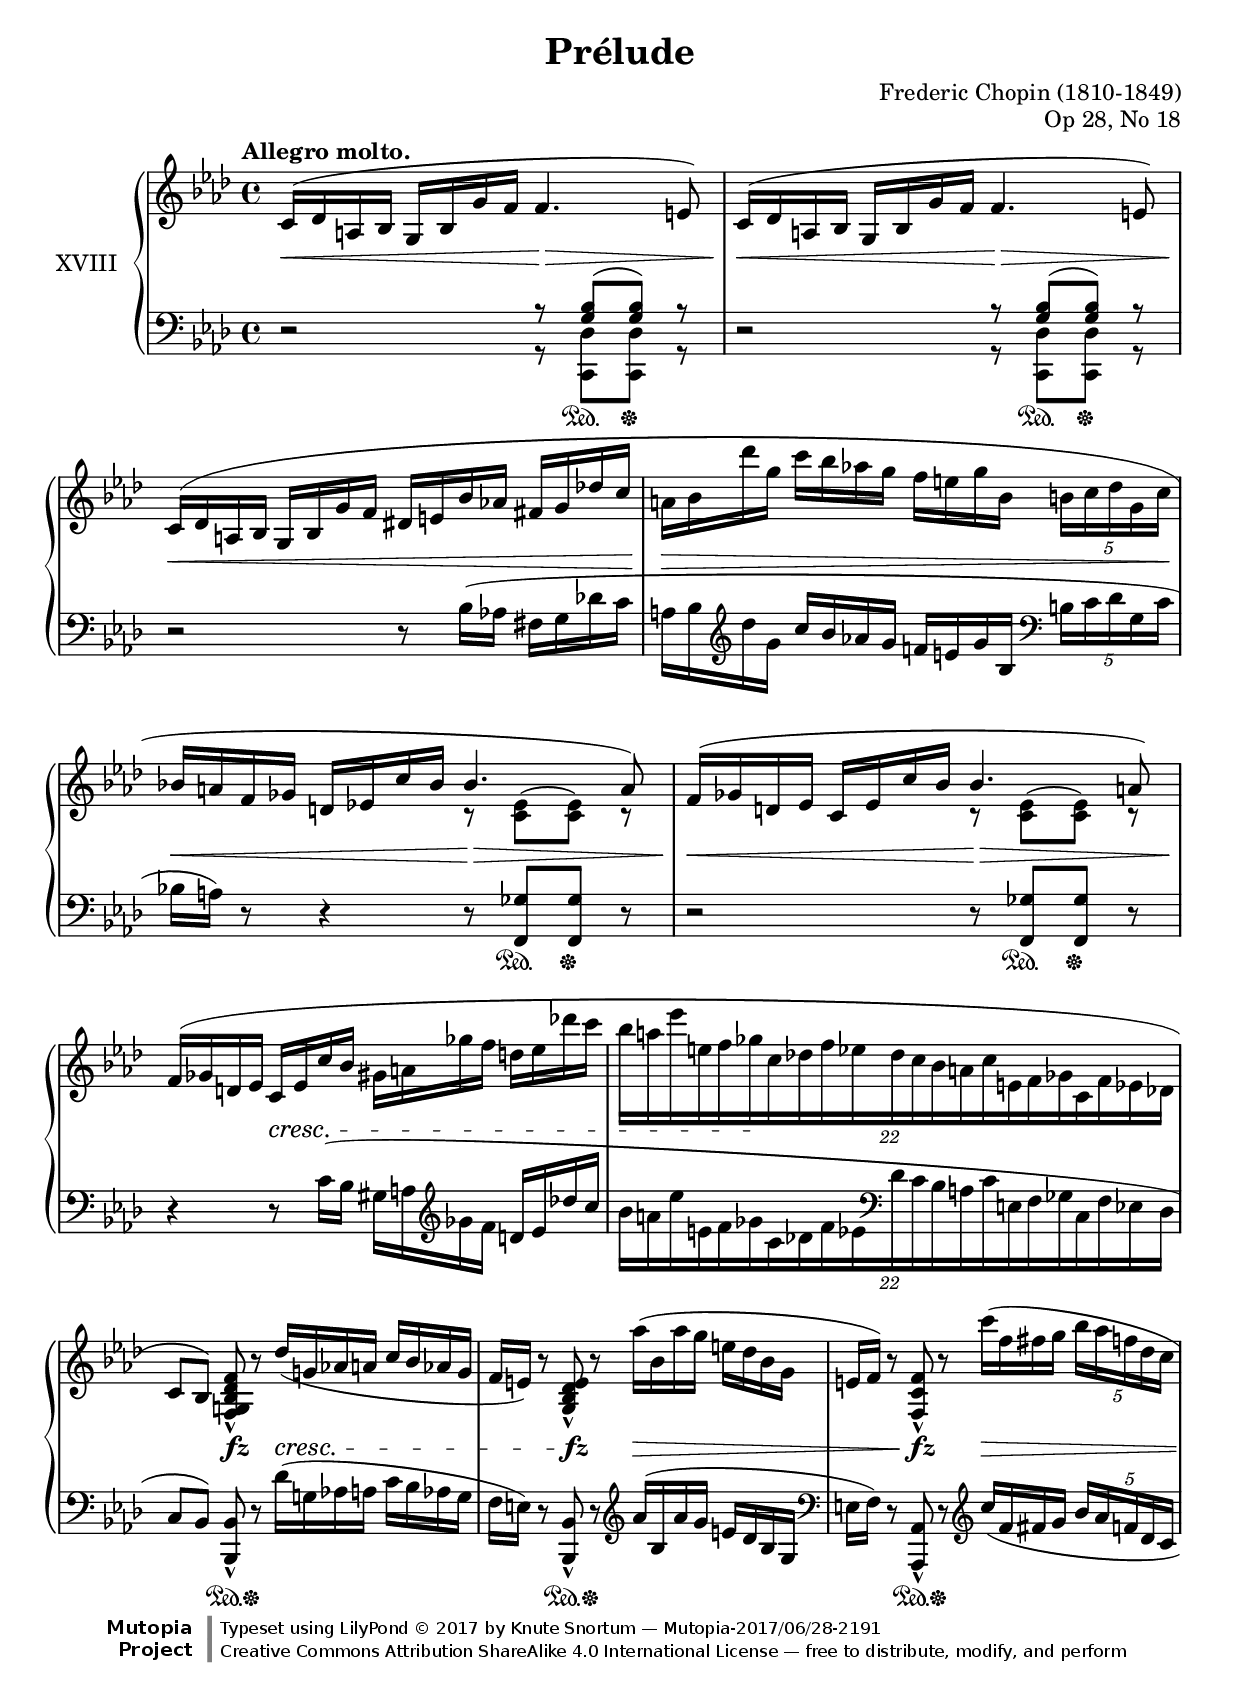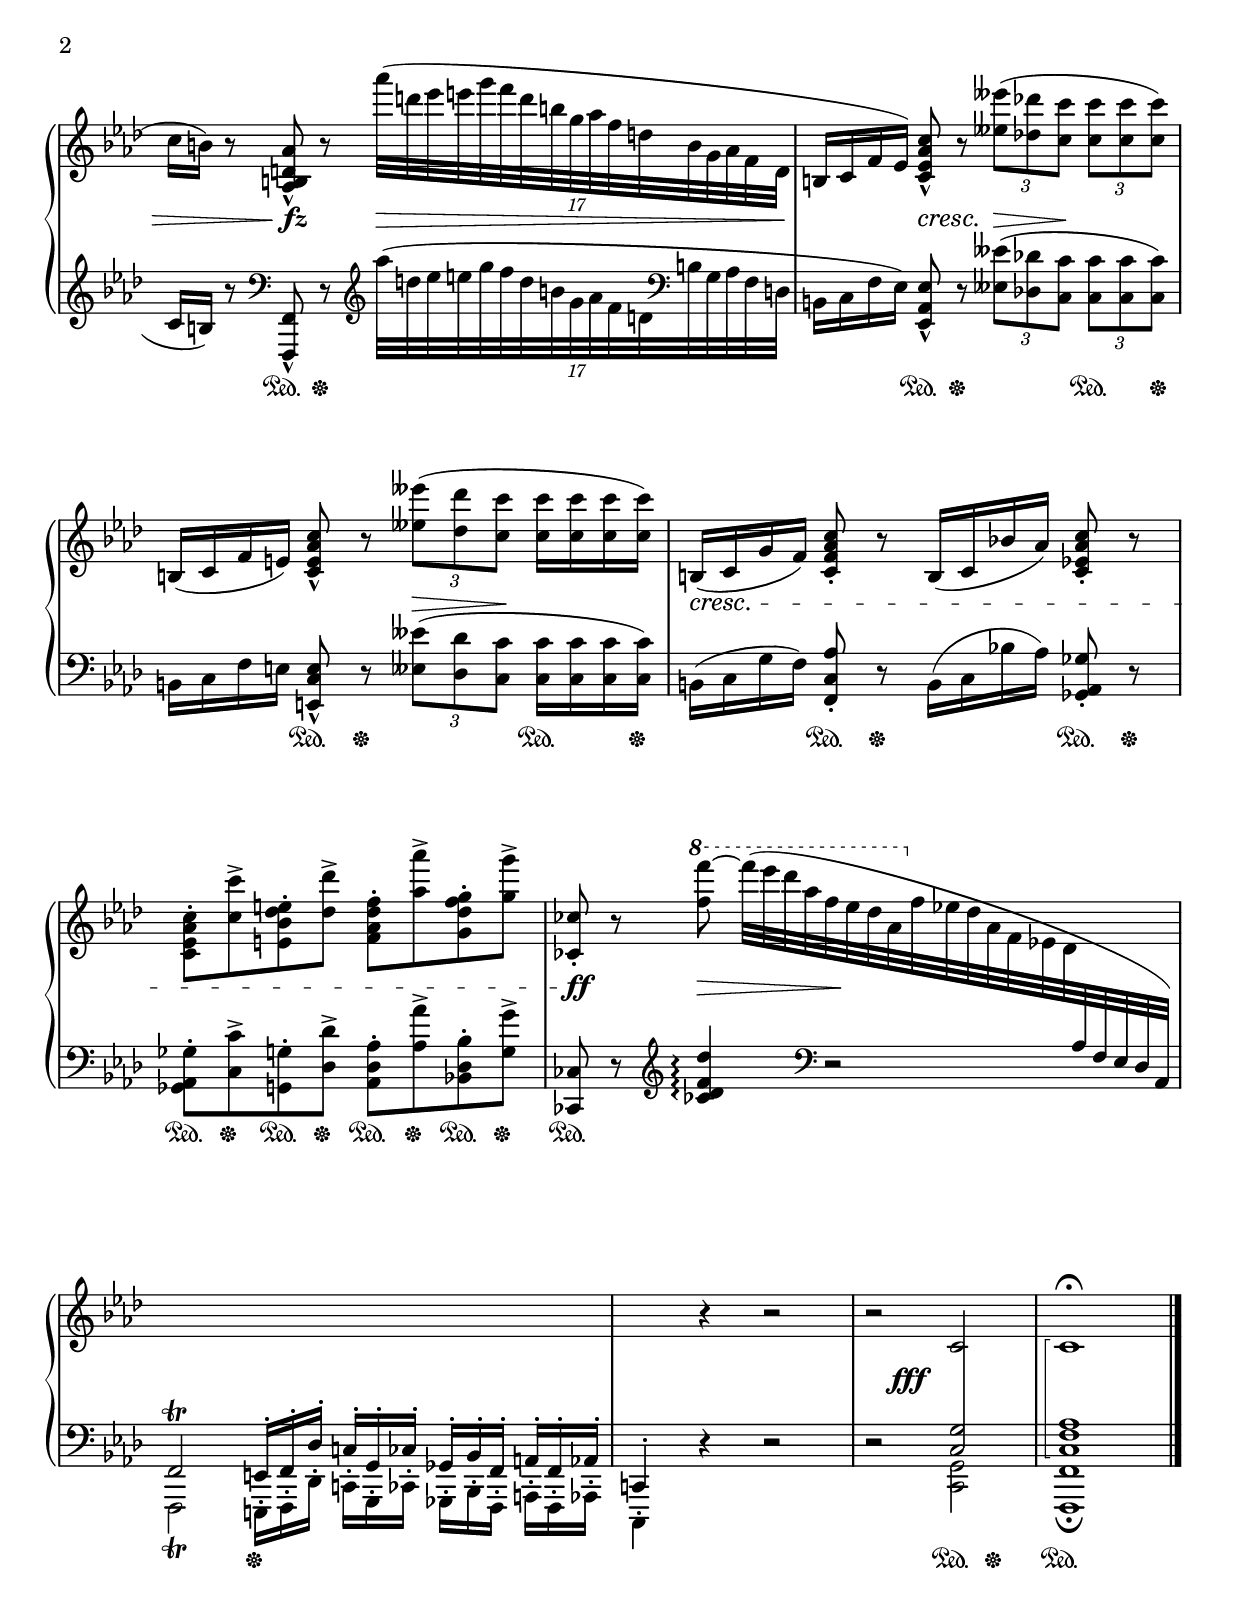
%...+....1....+....2....+....3....+....4....+....5....+....6....+....7....+....

\version "2.19.60"
\language "english"

\header {
  title = "Prélude"
  composer = "Frederic Chopin (1810-1849)"
  opus = "Op 28, No 18"
  date = "1837"
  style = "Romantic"
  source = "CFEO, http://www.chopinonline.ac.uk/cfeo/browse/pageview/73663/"
  
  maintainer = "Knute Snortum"
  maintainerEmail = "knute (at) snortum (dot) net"
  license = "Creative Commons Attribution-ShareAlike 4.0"
  
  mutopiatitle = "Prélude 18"
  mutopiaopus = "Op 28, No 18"
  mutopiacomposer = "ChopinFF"
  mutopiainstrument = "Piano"

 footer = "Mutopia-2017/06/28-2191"
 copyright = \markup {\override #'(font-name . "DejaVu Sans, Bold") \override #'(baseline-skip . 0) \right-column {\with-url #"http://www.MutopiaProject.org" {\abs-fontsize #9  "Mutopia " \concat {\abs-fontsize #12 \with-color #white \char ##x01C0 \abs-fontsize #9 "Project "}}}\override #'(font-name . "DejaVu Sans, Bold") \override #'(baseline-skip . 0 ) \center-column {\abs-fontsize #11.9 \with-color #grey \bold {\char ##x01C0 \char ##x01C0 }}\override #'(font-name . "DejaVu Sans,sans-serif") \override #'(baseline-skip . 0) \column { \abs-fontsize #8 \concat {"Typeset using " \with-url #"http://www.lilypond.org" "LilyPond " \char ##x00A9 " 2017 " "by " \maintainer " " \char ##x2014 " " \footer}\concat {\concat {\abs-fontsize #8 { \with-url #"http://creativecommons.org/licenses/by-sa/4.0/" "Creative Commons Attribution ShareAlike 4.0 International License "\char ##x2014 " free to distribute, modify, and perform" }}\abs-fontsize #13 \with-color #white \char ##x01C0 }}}
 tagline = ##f
}

sd = \sustainOn 
su = \sustainOff

staffUp = \change Staff = "upper"
staffDown = \change Staff = "lower"

omitTuplet = {
  \omit TupletBracket
  \omit TupletNumber
}

global = {
  \key f \minor
  \time 4/4
  \accidentalStyle piano
}

rightHand = \relative {
  \global
  \clef treble
  \set Score.tempoHideNote = ##t
  \tempo "Allegro molto." 4 = 112
  
  | c'16 ^( df a bf g bf g' f f4. e8 )
  | c16 ^( df a bf g bf g' f f4. e8 )
  | c16 ( df a bf  g bf g' f  ds e bf' af  fs g df' c
  | a16 bf df' g,  c bf af g  f e g bf,  \tuplet 5/4 { b c df g, c }
  | bf16 a f gf d ef c' bf  
    <<
      { \voiceOne bf4. a8 ) }
      \new Voice { \voiceTwo r8 <c, ef> ^( q ) r }
    >>
  | f16 ( gf d ef c ef c' bf  
    <<
      { \voiceOne bf4. a8 ) }
      \new Voice { \voiceTwo r8 <c, ef> ^( q ) r }
    >>
  \oneVoice
  | f16 ( gf d ef  c ef c' bf  gs a gf' f  d ef df' c
  | \tuplet 22/16 { bf16 [ a ef' e, f gf c, df f ef 
                    df c bf a c e, f gf c, f ef df ] }
  
  \barNumberCheck 9
  | c8 [ bf ] ) <f g bf df f> _^ r df''16 ( g, af a c bf af g
  | f16 e ) r8 <g, bf df e>_^ r af''16 ( bf, af' g e df bf g
  | e16 f ) r8 <f, c' f>_^ r c'''16 ( f, fs g \tuplet 5/4 { bf af f df c }
  | c16 b ) r8 <af, b d af'>_^ r
    \tuplet 17/16 { af'''32 ( d, ef e g f d b g af f d b g af f d }
  | b16 c f ef ) <c ef af c>8_^ r
    \tuplet 3/2 { <eff' eff'>8 ( <df df'> <c c'> } \tuplet 3/2 { q q q ) }
  | b,16 ( c f e ) <c e af c>8_^ r
    \tuplet 3/2 { <eff' eff'>8 ( <df df'> <c c'> } q16 q q q )
  | b,16 ( c g' f ) <c f af c>8_. r b16 ( c bf' af ) <c, ef af c>8_. r
  | <c ef af c>8^. <c' c'>^> <e, bf' df e>^. <df' df'>^>
    <f, af df f>^. <af' af'>^> <g, df' f g>^. <g' g'>^>
  
  \barNumberCheck 17
  | <cf,, cf'>8_. r \ottava 1 <f'' f'~> f'32 ( [ ef df af f ef df af
    \ottava 0 f ef df af f ef df \staffDown af f ef df af ] )
  | \tag #'layout { f2 \trill }
    \tag #'midi { \repeat unfold 2 { \tuplet 3/2 { f16 g f g f g } } }
    \omitTuplet \tuplet 3/2 4 { e16^. [ f^. df'^. ] c^. [ g^. cf^. ]
    gf^. [ bf^. f^. ] a^. [ f^. af^. ] }
  | c,4^. \staffUp r r2
  | r2 c''2
  \set PianoStaff.connectArpeggios = ##t
  \override PianoStaff.Arpeggio.stencil = #ly:arpeggio::brew-chord-bracket
  | c1 \arpeggio \fermata |
  
  \bar "|."
}

leftHand = \relative {
  \global
  \clef bass
  
  | r2
    <<
      { r8 <g bf> ( q ) r  }
      \\
      { r8 <c,, df'> q r }
    >>
  | r2
    <<
      { r8 <g'' bf> ( q ) r  }
      \\
      { r8 <c,, df'> q r }
    >>
  | r2 r8 bf''16 ( af fs g df' c
  | a16 bf \clef treble df' g,  c bf af g  f e g bf,  
    \clef bass \tuplet 5/4 { b c df g, c }
  | bf16 a ) r8 r4 r8 <f, gf'> q r
  | r2 r8 <f gf'> q r
  | r4 r8 c''16 ( bf gs a \clef treble gf' f d ef df' c
  | \tuplet 22/16 { bf16 [ a ef' e, f gf c, df f ef \clef bass
                    df c bf a c e, f gf c, f ef df ] }
  
  \barNumberCheck 9
  | c8 [ bf ] ) <bf, bf'>_^ r df''16 ( g, af a c bf af g
  | f16 e ) r8 <bf, bf'>_^ r  \clef treble af'''16 ( bf, af' g e df bf g
  | \clef bass e16 f ) r8 <af,, af'>_^ r \clef treble c'''16 ( f, fs g 
    \tuplet 5/4 { bf af f df c }
  | c16 b ) r8 \clef bass <f,, f'>_^ r \clef treble
    \tuplet 17/16 { af''''32 ( d, ef e g f d b g af f d \clef bass b g af f d }
  | b16 c f ef ) <ef, af ef'>8_^ r
    \tuplet 3/2 { <eff' eff'>8 ( <df df'> <c c'> } \tuplet 3/2 { q q q ) }
  | b16 c f e <e, c' e>8_^ r 
    \tuplet 3/2 { <eff' eff'>8 ( <df df'> <c c'> } q16 q q q )
  | b16 ( c g' f ) <f, c' af'>8_. r b16 ( c bf' af ) <gf, af gf'>8_. r
  | <gf af gf'>8^. <c c'>^> <g g'>^. <df' df'>^>
    <af df af'>^. <af' af'>^> <bf, df bf'>^. <g' g'>^>
    
  \barNumberCheck 17
  | <cf,, cf'>8 r \clef treble <cf'' df f df'>4 \arpeggio \clef bass r2
  \voiceFour 
  | \tag #'layout { f,,,2 \trill }
    \tag #'midi { \repeat unfold 2 { \tuplet 3/2 { f16 g f g f g } } }
    \omitTuplet \tuplet 3/2 4 { e16^. [ f^. df'^. ] 
    c^. [ g^. cf^. ] gf^. [ bf^. f^. ] a^. [ f^. af^. ] }
  | c,4^. \oneVoice r r2
  | r2 
    <<
      { 
        \voiceFour <c' g'> | <f, f'>1 \fermata | 
      }
      \new Voice { 
        \voiceThree \crossStaff { <c'' g'>2 } | <c f af>1 \arpeggio |
      }
    >>
  
  \bar "|."
}

pedal = {
  | s2 s8 s \sd s \su s
  | s2 s8 s \sd s \su s
  | s1
  | s1
  | s2 s8 s \sd s \su s
  | s2 s8 s \sd s \su s
  | s1
  | s1
  
  \barNumberCheck 9
  | s4 s8 \sd s \su s2
  | s4 s8 \sd s \su s2
  | s4 s8 \sd s \su s2
  | s4 s8 \sd s \su s2
  | s4 s8 \sd s \su s4 s16 \sd s s s \su 
  | s4 s8 \sd s \su s4 s16 \sd s s s \su
  | s4 s8 \sd s \su s4 s8 \sd s \su
  | s8 \sd s \su s8 \sd s \su s8 \sd s \su s8 \sd s \su
  
  \barNumberCheck 17
  | s1 \sd
  | s2 <> \su s
  | s1
  | s2 s4 \sd s \su
  | s1 \sd |
}

dynamics = {
  | s2 \< s2 \>
  | s2 \< s2 \> 
  | s1 \< 
  | s1 \> 
  | s2 \< s2 \>
  | s2 \< s2 \> <> \!
  | s4 s2. \cresc
  | s4 s2. \!
  
  \barNumberCheck 9
  | s4 s \fz s2 \cresc
  | s4 s \fz s2 \>
  | s4 s \fz s2 \>
  | s4 s \fz s2 \> <> \!
  | s4 s \cresc s16 \> s s s \! s4
  | s2 s16 \> s s s \! s4
  | s1 \cresc
  | s1
  
  \barNumberCheck 17
  | s4 \ff s \> s2 \!
  | s1
  | s1
  | s4 s2. \fff
  | s1 |
}

#(set-global-staff-size 20)

\paper {
  ragged-last-bottom = ##f % set to false after editing 

  markup-system-spacing = 
    #'((basic-distance . 2)
       (padding . 1)) % defaults: 1, 0.5
    
  system-system-spacing =
    #'((basic-distance . 10) 
       (minimum-distance . 6)
       (padding . 1)
       (stretchability . 20)) % defaults: 12, 8, 1, 60
    
  % #(set-paper-size "letter") % for testing only
  
  % Variables not affected by scaling of paper size 
  top-margin = 12\mm % default 5
  bottom-margin = 8\mm % default 6
}

% Typeset only, no MIDI
\score {
  \keepWithTag #'layout
  \new PianoStaff <<
    \set PianoStaff.instrumentName = #"XVIII"
    \new Staff = "upper" \rightHand
    \new Dynamics = "dynamics" \dynamics
    \new Staff = "lower" \leftHand
    \new Dynamics = "pedal" \pedal 
  >>
  \layout {
    \context {
      \Score
      \remove "Bar_number_engraver"
    }
    \context {
      \PianoStaff
      \consists #Span_stem_engraver
    }
  }
}

% MIDI Only
\score {
  \keepWithTag #'midi
  <<
    \new Staff = "upper" << \rightHand \pedal \dynamics >>
    \new Staff = "lower" << \leftHand \pedal \dynamics >>
  >>
  \midi {
  }
}
